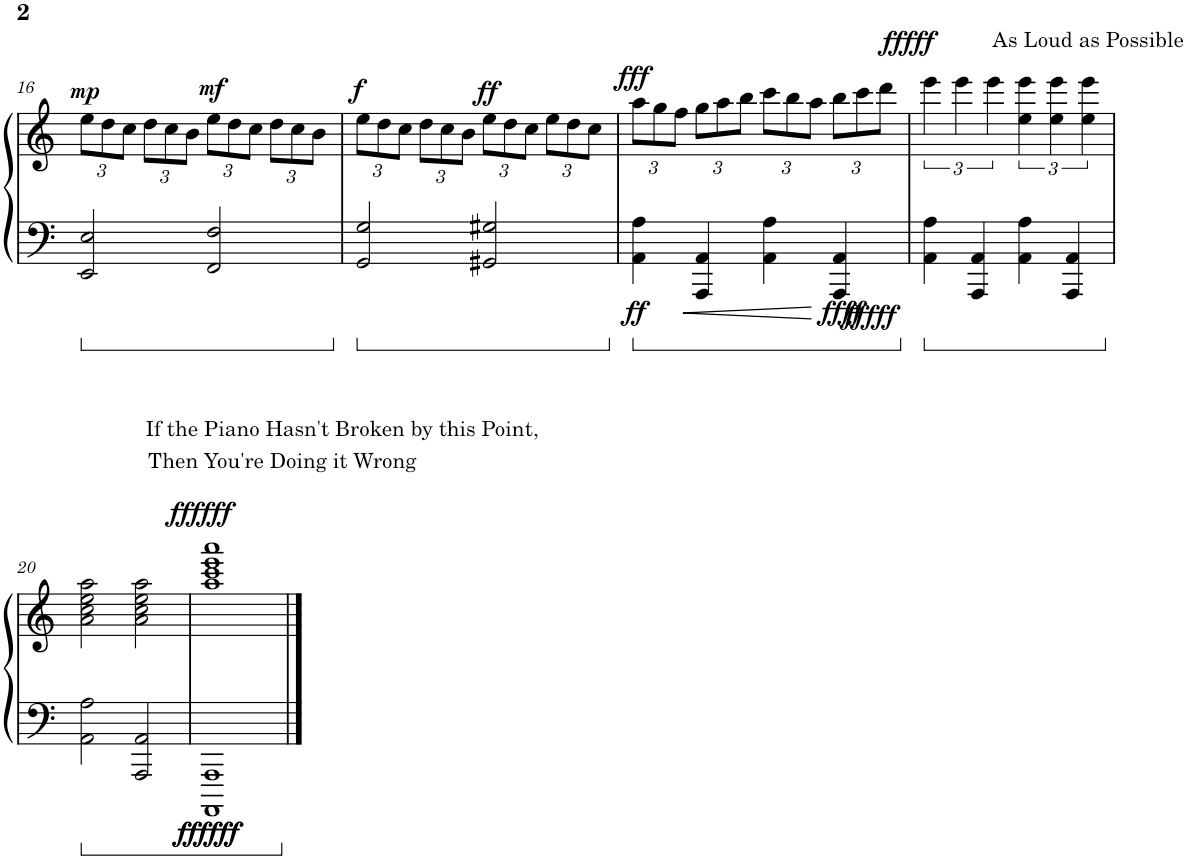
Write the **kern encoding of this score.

**kern	**kern	**dynam
*part1	*part1	*part1
*staff2	*staff1	*staff1/2
*I"Piano	*	*
*I'Pno.	*	*
!!LO:PB:g=z
*clefF4	*clefG2	*
*k[]	*k[]	*
*M4/4	*M4/4	*
*	*Xbrackettup	*
=16	=16	=16
!	!	!LO:DY:a
2EE/ 2E/	12ee\L	mp
.	12dd\	.
.	12cc\J	.
.	12dd\L	.
.	12cc\	.
.	12b\J	.
!	!	!LO:DY:a
2FF/ 2F/	12ee\L	mf
.	12dd\	.
.	12cc\J	.
.	12dd\L	.
.	12cc\	.
.	12b\J	.
=17	=17	=17
!	!	!LO:DY:a
2GG/ 2G/	12ee\L	f
.	12dd\	.
.	12cc\J	.
.	12dd\L	.
.	12cc\	.
.	12b\J	.
!	!	!LO:DY:a
2GG#X/ 2G#X/	12ee\L	ff
.	12dd\	.
.	12cc\J	.
.	12ee\L	.
.	12dd\	.
.	12cc\J	.
=18	=18	=18
!	!	!LO:DY:b=2
!	!	!LO:DY:n=1:a
4AA\ 4A\	12aa\L	ff fff
.	12gg\	.
.	12ff\J	.
4AAA/ 4AA/	12gg\L	.
.	12aa\	.
.	12bb\J	.
4AA\ 4A\	12ccc\L	.
.	12bb\	.
.	12aa\J	.
!	!	!LO:DY:n=2:b=2
4AAA/ 4AA/	12bb\L	ffff
.	12ccc\	.
.	12ddd\J	.
=19	=19	=19
*	*brackettup	*
!	!LO:TX:a:t=As Loud as Possible	!
!	!	!LO:DY:b=2
!	!	!LO:DY:n=1:a
4AA\ 4A\	6eee\	fffff fffff
.	6eee\	.
4AAA/ 4AA/	.	.
.	6eee\	.
4AA\ 4A\	6ee\ 6eee\	.
.	6ee\ 6eee\	.
4AAA/ 4AA/	.	.
.	6ee\ 6eee\	.
!!LO:LB:g=z
=20	=20	=20
2AA\ 2A\	2a\ 2cc\ 2ee\ 2aa\	.
2AAA/ 2AA/	2a\ 2cc\ 2ee\ 2aa\	.
=21	=21	=21
!	!LO:TX:a:t=If the Piano Hasn't Broken by this Point,	!
!	!LO:TX:a:t=Then You're Doing it Wrong	!
!	!	!LO:DY:b=2
!	!	!LO:DY:n=1:b=2
!	!	!LO:DY:n=2:a
1AAAA 1AAA	1aa 1ccc 1eee 1aaa	ffffff ffffff ffffff
==	==	==
*-	*-	*-
